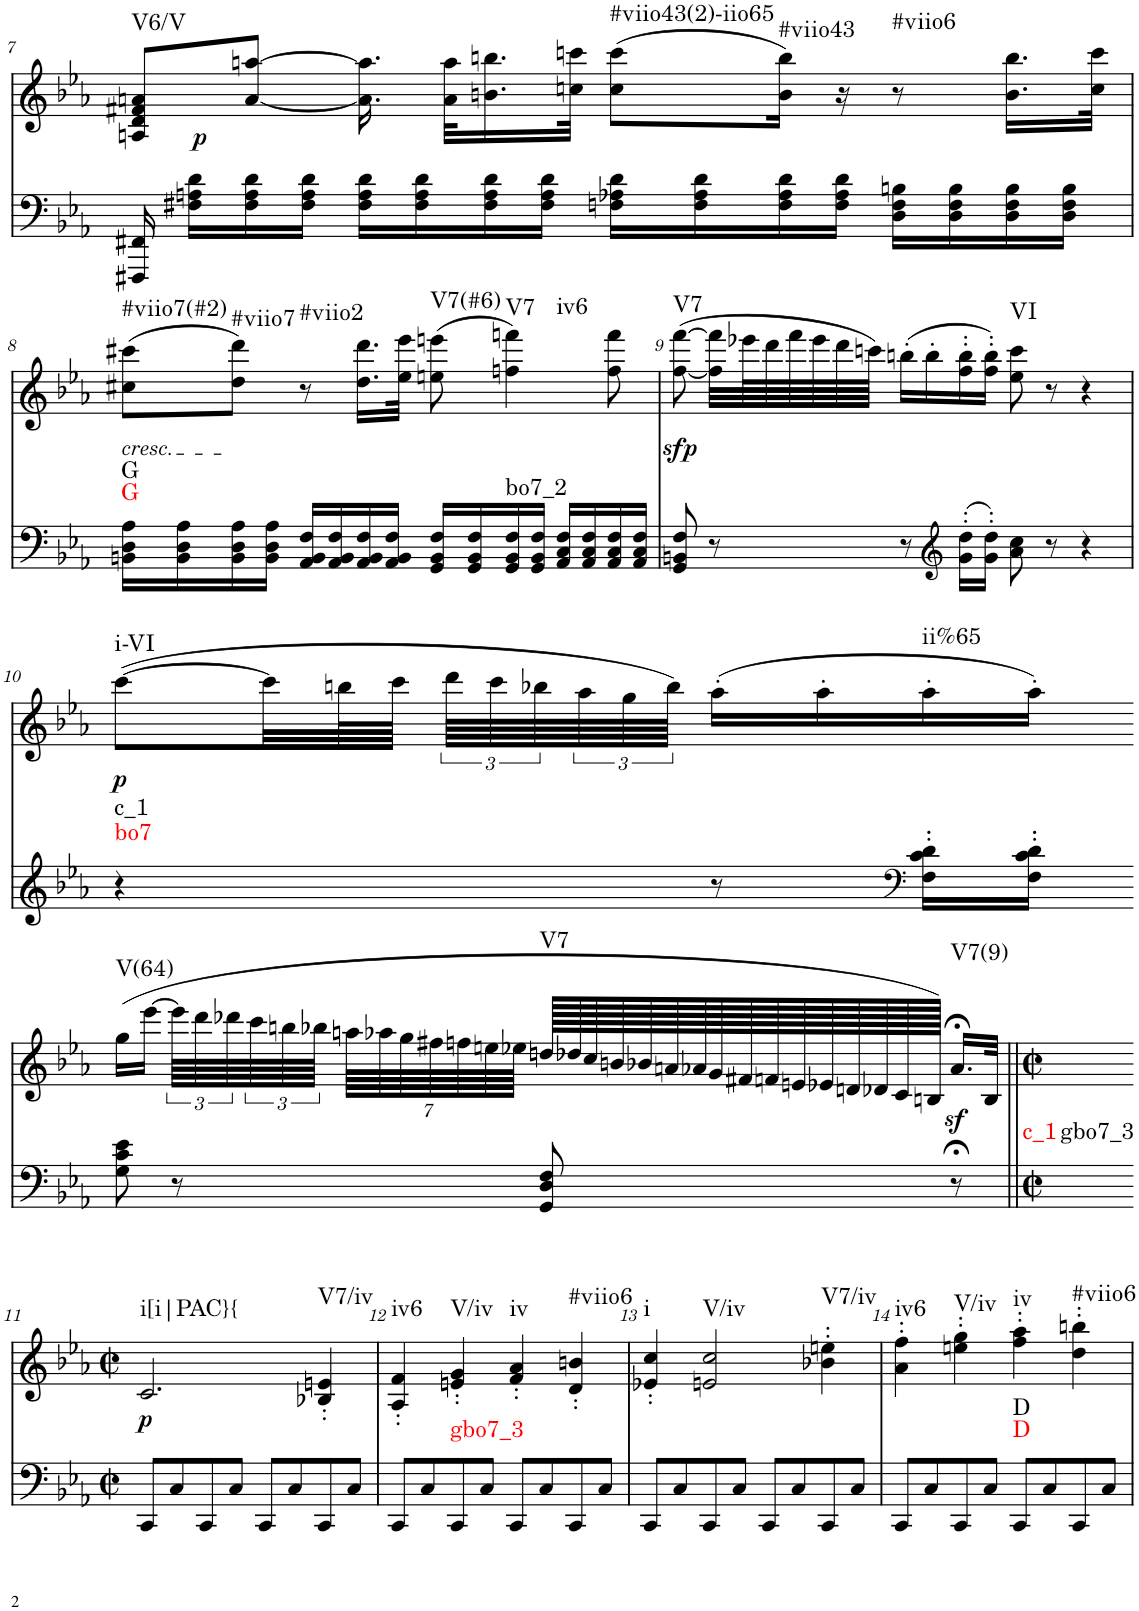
**kern	**kern	**text	**dynam	**harte
*part2	*part1	*part1	*part1	*part1
*staff2	*staff1	*staff1	*staff1	*
*I"piano	*I"piano	*	*	*
*I'Pno	*I'Pno	*	*	*
!!LO:PB:g=z
*clefF4	*clefG2	*	*	*
*k[b-e-a-]	*k[b-e-a-]	*	*	*
*c:	*c:	*	*	*
*M4/4	*M4/4	*	*	*
*met(c)	*met(c)	*	*	*
=7	=7	=7	=7	=7
!	!	!	!	!LO:H:kt=V6/V
16FFF#X/ 16FF#X/	8An/ 8d/ 8f#X/ 8an/L	.	.	N
16F#X\ 16An\ 16d\LL	.	.	.	.
!	!	!LO:LY:b	!LO:DY:b	!
16F#\ 16A\ 16d\	[8a/ [8aan/J	p	p	.
16F#\ 16A\ 16d\JJ	.	.	.	.
16F#\ 16A\ 16d\LL	16.a\] 16.aa\]	.	.	.
16F#\ 16A\ 16d\	.	.	.	.
.	32a\ 32aa\KLL	.	.	.
16F#\ 16A\ 16d\	16.bn\ 16.bbn\	.	.	.
16F#\ 16A\ 16d\JJ	.	.	.	.
.	32ccn\ 32cccn\JJk	.	.	.
!	!	!	!	!LO:H:kt=#viio43(2)-iio65
16Fn\ 16A-X\ 16d\LL	(8cc\ 8ccc\L	.	.	N
16F\ 16A-\ 16d\	.	.	.	.
!	!	!	!	!LO:H:kt=#viio43
16F\ 16A-\ 16d\	16b\ 16bb\Jk)	.	.	N
16F\ 16A-\ 16d\JJ	16r	.	.	.
!	!	!	!	!LO:H:kt=#viio6
16D\ 16F\ 16Bn\LL	8r	.	.	N
16D\ 16F\ 16B\	.	.	.	.
16D\ 16F\ 16B\	16.b\ 16.bb\LL	.	.	.
16D\ 16F\ 16B\JJ	.	.	.	.
.	32cc\ 32ccc\JJk	.	.	.
!!LO:LB:g=z
=8	=8	=8	=8	=8
!	!LO:TX:b:i:t=cresc.	!	!	!LO:H:kt=#viio7(#2)
16BBn\ 16D\ 16A-\LL	(8cc#X\ 8ccc#X\L	.	.	N
16BB\ 16D\ 16A-\	.	.	.	.
!	!	!	!	!LO:H:kt=#viio7
16BB\ 16D\ 16A-\	8dd\ 8ddd\J)	.	.	N
16BB\ 16D\ 16A-\JJ	.	.	.	.
!	!	!	!	!LO:H:kt=#viio2
16AA-/ 16BB/ 16F/LL	8r	.	.	N
16AA-/ 16BB/ 16F/	.	.	.	.
16AA-/ 16BB/ 16F/	16.dd\ 16.ddd\LL	.	.	.
16AA-/ 16BB/ 16F/JJ	.	.	.	.
.	32ee-\ 32eee-\JJk	.	.	.
!	!	!	!	!LO:H:kt=V7(#6)
16GG/ 16BB/ 16F/LL	(8een\ 8eeen\	.	.	N
16GG/ 16BB/ 16F/	.	.	.	.
!	!	!	!	!LO:H:n=1:kt=V7
!	!	!	!	!LO:H:n=2:kt=iv6
16GG/ 16BB/ 16F/	4ffn\ 4fffn\)	.	.	N N
16GG/ 16BB/ 16F/JJ	.	.	.	.
16AA-/ 16C/ 16F/LL	.	.	.	.
16AA-/ 16C/ 16F/	.	.	.	.
16AA-/ 16C/ 16F/	8ff\ 8fff\	.	.	.
16AA-/ 16C/ 16F/JJ	.	.	.	.
=9	=9	=9	=9	=9
!	!	!	!LO:DY:b	!LO:H:kt=V7
8GG/ 8BBn/ 8F/	([8ff\ [8fff\	.	sfp	N
8r	32ff\] 32fff\]LLL	.	.	.
.	64eee-X\L	.	.	.
.	64ddd\	.	.	.
.	64fff\	.	.	.
.	64eee-\	.	.	.
.	64ddd\	.	.	.
.	64cccn\JJJJ)	.	.	.
8r	(16bbn'\LL	.	.	.
.	16bb'\	.	.	.
*clefG2	*	*	*	*
(16g\' 16dd\'LL	16ff\' 16bb\'	.	.	.
16g\' 16dd\'JJ)	16ff\' 16bb\'JJ)	.	.	.
!	!	!	!	!LO:H:kt=VI
8a-\ 8cc\	8ee-\ 8ccc\	.	.	N
8r	8r	.	.	.
4r	4r	.	.	.
!!LO:LB:g=z
=10	=10	=10	=10	=10
!	!	!LO:LY:b	!LO:DY:b	!LO:H:kt=i-VI
4r	([8ccc\L	p	p	N
.	32ccc\LL]	.	.	.
.	64bbn\L	.	.	.
.	64ccc\JJJJ	.	.	.
.	96ddd\LLLL	.	.	.
.	96ccc\	.	.	.
.	96bb-X\	.	.	.
.	96aa-\	.	.	.
.	96gg\	.	.	.
.	96bb-\JJJJ)	.	.	.
8r	(16aa-'\LL	.	.	.
.	16aa-'\	.	.	.
*clefF4	*	*	*	*
!	!	!	!	!LO:H:kt=ii%65
16F\' 16c\' 16d\'LL	16aa-'\	.	.	N
16F\' 16c\' 16d\'JJ	16aa-'\JJ)	.	.	.
!!LO:LB:g=z
=10X1-	=10X1-	=10X1-	=10X1-	=10X1-
!	!	!	!	!LO:H:kt=V(64)
8G\ 8c\ 8e-\	(16gg\LL	.	.	N
.	[16eee-\JJ	.	.	.
8r	96eee-\LLLL]	.	.	.
.	96ddd\	.	.	.
.	96ddd-X\	.	.	.
.	96ccc\	.	.	.
.	96bbn\	.	.	.
.	96bb-X\JJJJ	.	.	.
*	*Xbrackettup	*	*	*
.	112aan\LLLL	.	.	.
.	112aa-X\	.	.	.
.	112gg\	.	.	.
.	112ff#X\	.	.	.
.	112ffn\	.	.	.
.	112een\	.	.	.
.	112ee-X\JJJJ	.	.	.
!	!	!	!	!LO:H:kt=V7
8GG/ 8D/ 8F/	128ddn/LLLLL	.	.	N
.	128dd-X/	.	.	.
.	128cc/	.	.	.
.	128bn/	.	.	.
.	128b-X/	.	.	.
.	128an/	.	.	.
.	128a-X/	.	.	.
.	128g/	.	.	.
.	128f#X/	.	.	.
.	128fn/	.	.	.
.	128en/	.	.	.
.	128e-X/	.	.	.
.	128dn/	.	.	.
.	128d-X/	.	.	.
.	128c/	.	.	.
.	128Bn/JJJJJ)	.	.	.
!	!	!	!LO:DY:b	!LO:H:kt=V7(9)
8r;<	16.a-;</LL	.	sf	N
.	32B/JJk	.	.	.
!!LO:LB:g=z
=11||	=11||	=11||	=11||	=11||
*M2/2	*M2/2	*	*	*
*met(c|)	*met(c|)	*	*	*
!	!	!LO:LY:b	!LO:DY:b	!LO:H:kt=i[i|PAC}{
8CC/L	2.c/	p	p	N
8C/	.	.	.	.
8CC/	.	.	.	.
8C/J	.	.	.	.
8CC/L	.	.	.	.
8C/	.	.	.	.
!	!	!	!	!LO:H:kt=V7/iv
8CC/	4B-X/' 4en/'	.	.	N
8C/J	.	.	.	.
=12	=12	=12	=12	=12
!	!	!	!	!LO:H:kt=iv6
8CC/L	4A-/' 4f/'	.	.	N
8C/	.	.	.	.
!	!	!	!	!LO:H:kt=V/iv
8CC/	4en/' 4g/'	.	.	N
8C/J	.	.	.	.
!	!	!	!	!LO:H:kt=iv
8CC/L	4f/' 4a-/'	.	.	N
8C/	.	.	.	.
!	!	!	!	!LO:H:kt=#viio6
8CC/	4d/' 4bn/'	.	.	N
8C/J	.	.	.	.
=13	=13	=13	=13	=13
!	!	!	!	!LO:H:kt=i
8CC/L	4e-X/' 4cc/'	.	.	N
8C/	.	.	.	.
!	!	!	!	!LO:H:kt=V/iv
8CC/	2en/ 2cc/	.	.	N
8C/J	.	.	.	.
8CC/L	.	.	.	.
8C/	.	.	.	.
!	!	!	!	!LO:H:kt=V7/iv
8CC/	4b-X\' 4een\'	.	.	N
8C/J	.	.	.	.
=14	=14	=14	=14	=14
!	!	!	!	!LO:H:kt=iv6
8CC/L	4a-\' 4ff\'	.	.	N
8C/	.	.	.	.
!	!	!	!	!LO:H:kt=V/iv
8CC/	4een\' 4gg\'	.	.	N
8C/J	.	.	.	.
!	!	!	!	!LO:H:kt=iv
8CC/L	4ff\' 4aa-\'	.	.	N
8C/	.	.	.	.
!	!	!	!	!LO:H:kt=#viio6
8CC/	4dd\' 4bbn\'	.	.	N
8C/J	.	.	.	.
=	=	=	=	=
*-	*-	*-	*-	*-
